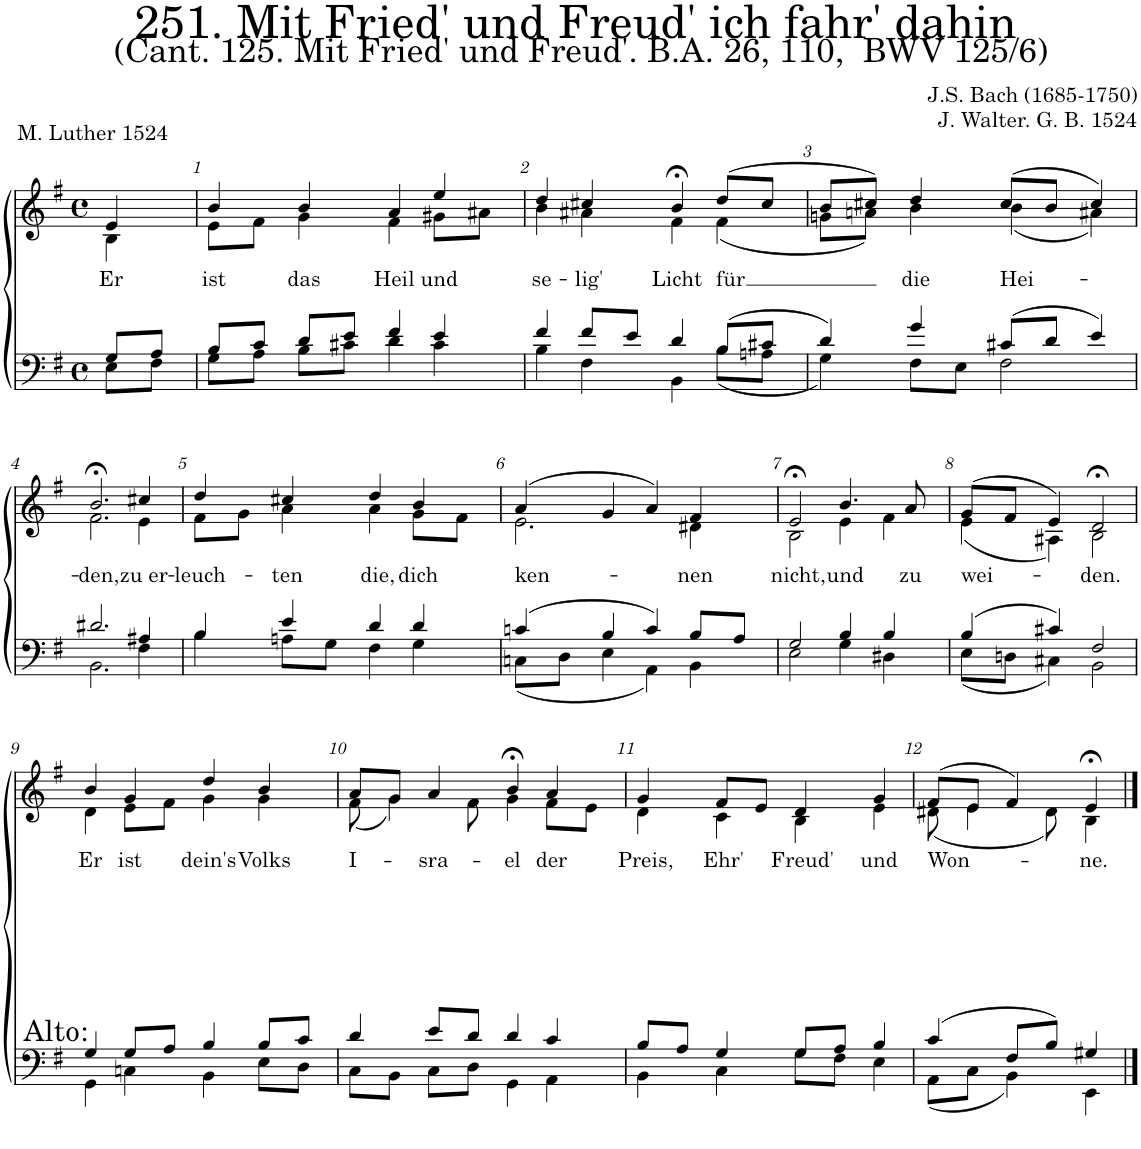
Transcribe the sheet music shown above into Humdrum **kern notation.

**kern	**kern	**text
*part2	*part1	*part1
*staff2	*staff1	*staff1
*I"Tenor/Bass	*I"Soprano/Alto	*
*clefF4	*clefG2	*
*k[f#]	*k[f#]	*
*M4/4	*M4/4	*
*met(c)	*met(c)	*
=	=	=
*^	*	*
!	!	!	!LO:LY:b
*	*	*^	*
8G/L	8E\L	4e/	4B\	Er
8A/J	8F#\J	.	.	.
=1	=1	=1	=1	=1
!	!	!	!	!LO:LY:b
8B/L	8G\L	4b/	8e\L	ist
8c/J	8A\J	.	8f#\J	.
!	!	!	!	!LO:LY:b
8d/L	8B\L	4b/	4g\	das
8e/J	8c#X\J	.	.	.
!	!	!	!	!LO:LY:b
4f#/	4d\	4a/	4f#\	Heil
!	!	!	!	!LO:LY:b
4e/	4c#\	4ee/	8g#X\L	und
.	.	.	8a#X\J	.
=2	=2	=2	=2	=2
!	!	!	!	!LO:LY:b
4f#/	4B\	4dd/	4b\	se-
!	!	!	!	!LO:LY:b
8f#/L	4F#\	4cc#X/	4a#X\	-lig'
8e/J	.	.	.	.
!	!	!	!	!LO:LY:b
4d/	4BB\	4b;<,/	4f#\	Licht
!	!	!	!	!LO:LY:b
(8B/L	(8B\L	(8dd/L	(4f#\	-für
8c#X/J	8An\J	8cc#/J	.	.
=3	=3	=3	=3	=3
4d/)	4G\)	8b/L	8gn\L	.
.	.	8cc#X/J)	8an\J)	.
!	!	!	!	!LO:LY:b
4g/	8F#\L	4dd/	4b\	die
.	8E\J	.	.	.
!	!	!	!	!LO:LY:b
(8c#X/L	2F#\	(8cc#/L	(4b\	Hei-
8d/J	.	8b/J	.	.
4e/)	.	4cc#/)	4a#X\)	.
!!LO:LB:g=z	!!
=4	=4	=4	=4	=4
!	!	!	!	!LO:LY:b
2.d#X/	2.BB\	2.b;<,/	2.f#\	-den,
!	!	!	!	!LO:LY:b
4A#X/	4F#\	4cc#X/	4e\	zu er-
=5	=5	=5	=5	=5
!	!	!	!	!LO:LY:b
4B/	4B\	4dd/	8f#\L	-leuch-
.	.	.	8g\J	.
!	!	!	!	!LO:LY:b
4e/	8An\L	4cc#X/	4a\	-ten
.	8G\J	.	.	.
!	!	!	!	!LO:LY:b
4d/	4F#\	4dd/	4a\	die,
!	!	!	!	!LO:LY:b
4d/	4G\	4b/	8g\L	dich
.	.	.	8f#\J	.
=6	=6	=6	=6	=6
!	!	!	!	!LO:LY:b
(4cn/	(8Cn\L	(4a/	2.e\	ken-
.	8D\J	.	.	.
4B/	4E\	4g/	.	.
4c/)	4AA\)	4a/)	.	.
!	!	!	!	!LO:LY:b
8B/L	4BB\	4f#/	4d#X\	-nen
8A/J	.	.	.	.
=7	=7	=7	=7	=7
!	!	!	!	!LO:LY:b
2G/	2E\	2e;<,/	2B\	nicht,
!	!	!	!	!LO:LY:b
4B/	4G\	4.b/	4e\	und
4B/	4D#X\	.	4f#\	.
!	!	!	!	!LO:LY:b
.	.	8a/	.	zu
=8	=8	=8	=8	=8
!	!	!	!	!LO:LY:b
(4B/	(8E\L	(8g/L	(4e\	wei-
.	8Dn\J	8f#/J	.	.
4c#X/)	4C#X\)	4e/)	4A#X\)	.
!	!	!	!	!LO:LY:b
2F#/	2BB\	2d;<,/	2B\	-den.
!!LO:LB:g=z	!!
=9	=9	=9	=9	=9
!	!	!LO:TX:b:t=Alto&colon;	!	!
!	!	!	!	!LO:LY:b
4G/	4GG\	4b/	4d\	Er
!	!	!	!	!LO:LY:b
8G/L	4Cn\	4g/	8e\L	ist
8A/J	.	.	8f#\J	.
!	!	!	!	!LO:LY:b
4B/	4BB\	4dd/	4g\	dein's
!	!	!	!	!LO:LY:b
8B/L	8E\L	4b/	4g\	Volks
8c/J	8D\J	.	.	.
=10	=10	=10	=10	=10
!	!	!	!	!LO:LY:b
4d/	8C\L	8a/L	(8f#\	I-
.	8BB\J	8g/J	4g\)	.
!	!	!	!	!LO:LY:b
8e/L	8C\L	4a/	.	-sra-
8d/J	8D\J	.	8f#\	.
!	!	!	!	!LO:LY:b
4d/	4GG\	4b;<,/	4g\	-el
!	!	!	!	!LO:LY:b
4c/	4AA\	4a/	8f#\L	der
.	.	.	8e\J	.
=11	=11	=11	=11	=11
!	!	!	!	!LO:LY:b
8B/L	4BB\	4g/	4d\	Preis,
8A/J	.	.	.	.
!	!	!	!	!LO:LY:b
4G/	4C\	8f#/L	4c\	Ehr'
.	.	8e/J	.	.
!	!	!	!	!LO:LY:b
8G/L	8G\L	4d/	4B\	Freud'
8A/J	8F#\J	.	.	.
!	!	!	!	!LO:LY:b
4B/	4E\	4g/	4e\	und
=12	=12	=12	=12	=12
!	!	!	!	!LO:LY:b
(4c/	(8AA\L	(8f#/L	(8d#X\	Won-
.	8C\J	8e/J	4e\	.
8F#/L	4BB\)	4f#/)	.	.
8B/J)	.	.	8d#\)	.
!	!	!	!	!LO:LY:b
4G#X/	4EE\	4e;</	4B\	-ne.
*v	*v	*	*	*
*	*v	*v	*
==	==	==
*-	*-	*-
